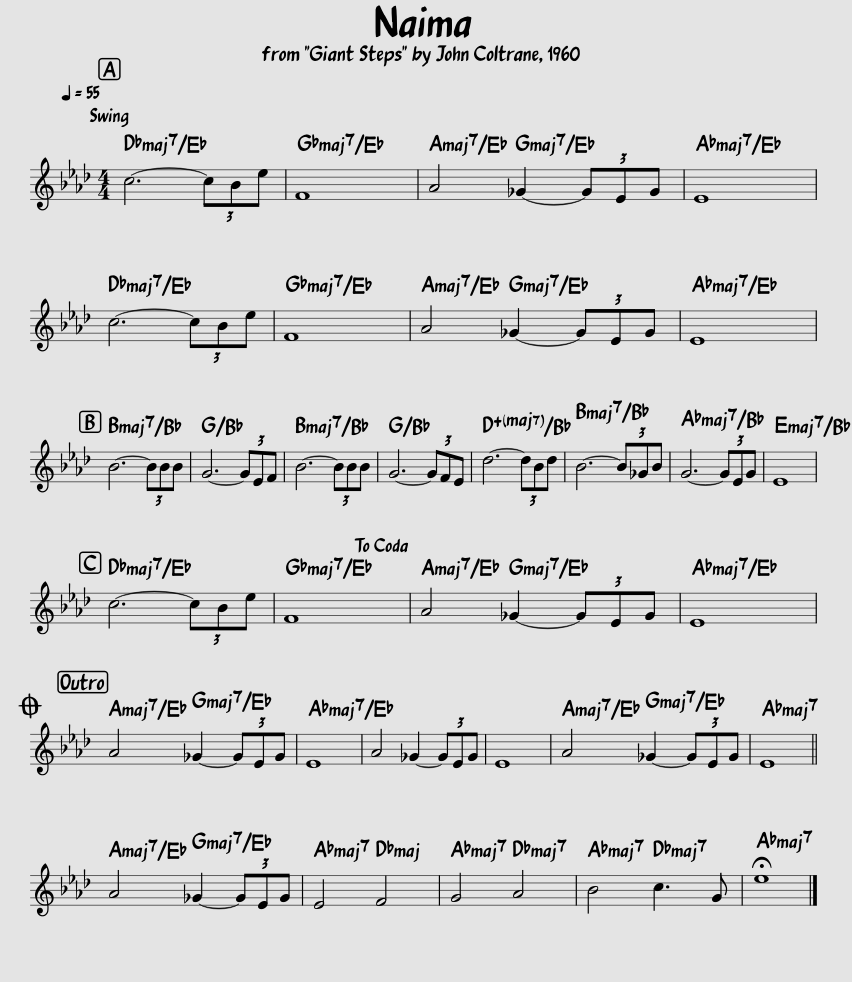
X:1
L:1/8
Q:1/4=55
M:4/4
I:linebreak $
K:Ab
V:1 treble
V:1
 c6- (3cBe | F8 | A4 _G2- (3GEG | E8 |$ c6- (3cBe | %5
 F8 | A4 _G2- (3GEG | E8 |$ B6- (3BBB | G6- (3GEF | %10
 B6- (3BBB | G6- (3GFE | d6- (3dBd | B6- (3B_GB | G6- (3GEG | %15
 E8 |$ c6- (3cBe | F8!dacoda! | A4 _G2- (3GEG | E8 |$ %20
O A4 _G2- (3GEG | E8 | A4 _G2- (3GEG | E8 | A4 _G2- (3GEG | %25
 E8 ||$ A4 _G2- (3GEG | E4 F4 | G4 A4 | B4 c3 G | %30
 !fermata!e8 |] %31
